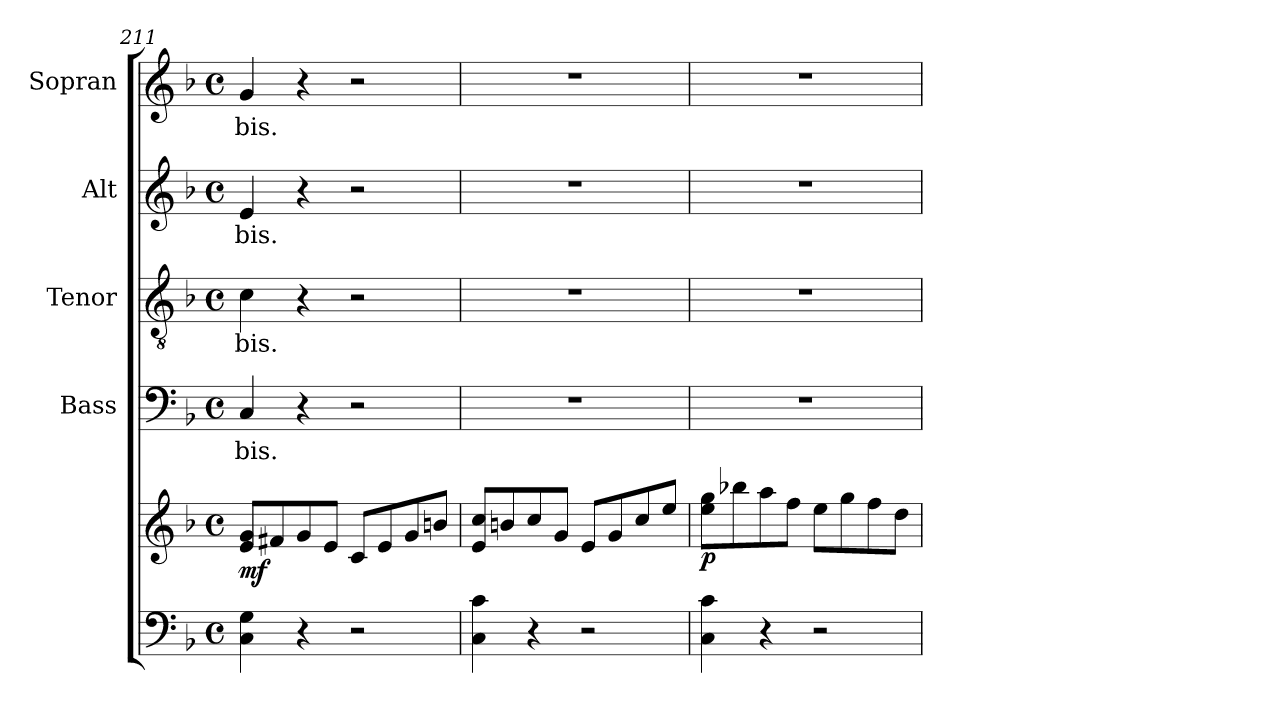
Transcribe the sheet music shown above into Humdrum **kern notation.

**kern	**kern	**dynam	**kern	**text	**kern	**text	**kern	**text	**kern	**text
*part5	*part5	*part5	*part4	*part4	*part3	*part3	*part2	*part2	*part1	*part1
*staff6	*staff5	*staff5/6	*staff4	*staff4	*staff3	*staff3	*staff2	*staff2	*staff1	*staff1
*	*	*	*I"Bass	*	*I"Tenor	*	*I"Alt	*	*I"Sopran	*
*	*	*	*I'B.	*	*I'T.	*	*I'A.	*	*I'S.	*
*clefF4	*clefG2	*	*clefF4	*	*clefGv2	*	*clefG2	*	*clefG2	*
*k[b-]	*k[b-]	*	*k[b-]	*	*k[b-]	*	*k[b-]	*	*k[b-]	*
*F:	*F:	*	*F:	*	*F:	*	*F:	*	*F:	*
*M4/4	*M4/4	*	*M4/4	*	*M4/4	*	*M4/4	*	*M4/4	*
*met(c)	*met(c)	*	*met(c)	*	*met(c)	*	*met(c)	*	*met(c)	*
=211	=211	=211	=211	=211	=211	=211	=211	=211	=211	=211
!	!	!LO:DY:b	!	!LO:LY:b	!	!LO:LY:b	!	!LO:LY:b	!	!LO:LY:b
4C\ 4G\	8e/ 8g/L	mf	4C/	-bis.	4c\	-bis.	4e/	-bis.	4g/	-bis.
.	8f#X/	.	.	.	.	.	.	.	.	.
4r	8g/	.	4r	.	4r	.	4r	.	4r	.
.	8e/J	.	.	.	.	.	.	.	.	.
2r	8c/L	.	2r	.	2r	.	2r	.	2r	.
.	8e/	.	.	.	.	.	.	.	.	.
.	8g/	.	.	.	.	.	.	.	.	.
.	8bn/J	.	.	.	.	.	.	.	.	.
=212	=212	=212	=212	=212	=212	=212	=212	=212	=212	=212
4C\ 4c\	8e/ 8cc/L	.	1r	.	1r	.	1r	.	1r	.
.	8bn/	.	.	.	.	.	.	.	.	.
4r	8cc/	.	.	.	.	.	.	.	.	.
.	8g/J	.	.	.	.	.	.	.	.	.
2r	8e/L	.	.	.	.	.	.	.	.	.
.	8g/	.	.	.	.	.	.	.	.	.
.	8cc/	.	.	.	.	.	.	.	.	.
.	8ee/J	.	.	.	.	.	.	.	.	.
=213	=213	=213	=213	=213	=213	=213	=213	=213	=213	=213
!	!	!LO:DY:b	!	!	!	!	!	!	!	!
4C\ 4c\	8ee\ 8gg\L	p	1r	.	1r	.	1r	.	1r	.
.	8bb-X\	.	.	.	.	.	.	.	.	.
4r	8aa\	.	.	.	.	.	.	.	.	.
.	8ff\J	.	.	.	.	.	.	.	.	.
2r	8ee\L	.	.	.	.	.	.	.	.	.
.	8gg\	.	.	.	.	.	.	.	.	.
.	8ff\	.	.	.	.	.	.	.	.	.
.	8dd\J	.	.	.	.	.	.	.	.	.
=	=	=	=	=	=	=	=	=	=	=
*-	*-	*-	*-	*-	*-	*-	*-	*-	*-	*-
